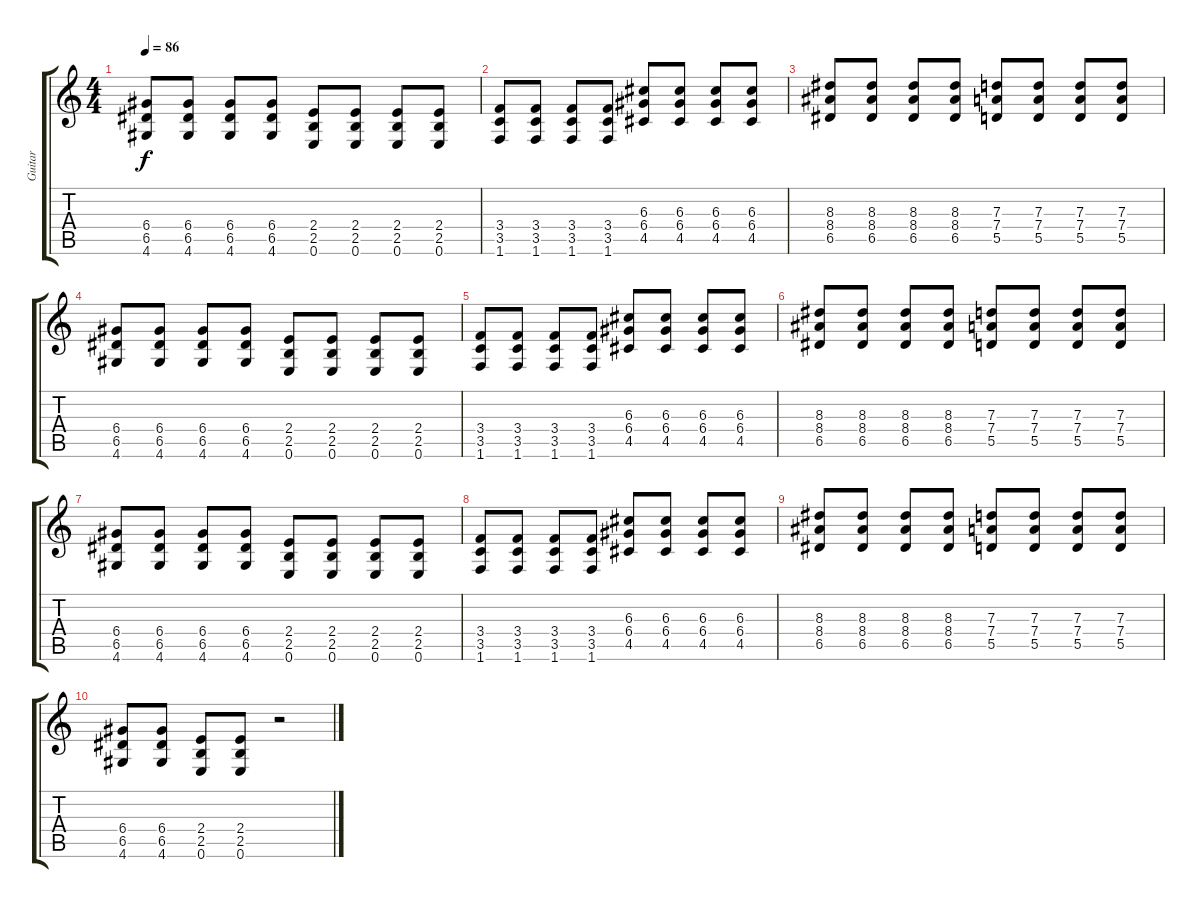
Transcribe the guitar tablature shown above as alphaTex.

\track ("Guitar" "Guitar") {instrument distortionguitar}
\staff {score tabs}
\tuning (E4 B3 G3 D3 A2 E2) {hide}
\ts (4 4)
\tempo 86
\clef g2
\ks c
(6.4 6.5 4.6).8{dy f} (6.4 6.5 4.6).8 (6.4 6.5 4.6).8 (6.4 6.5 4.6).8 (2.4 2.5 0.6).8 (2.4 2.5 0.6).8 (2.4 2.5 0.6).8 (2.4 2.5 0.6).8 |
(3.4 3.5 1.6).8 (3.4 3.5 1.6).8 (3.4 3.5 1.6).8 (3.4 3.5 1.6).8 (6.3 6.4 4.5).8 (6.3 6.4 4.5).8 (6.3 6.4 4.5).8 (6.3 6.4 4.5).8 |
(8.3 8.4 6.5).8 (8.3 8.4 6.5).8 (8.3 8.4 6.5).8 (8.3 8.4 6.5).8 (7.3 7.4 5.5).8 (7.3 7.4 5.5).8 (7.3 7.4 5.5).8 (7.3 7.4 5.5).8 |
(6.4 6.5 4.6).8 (6.4 6.5 4.6).8 (6.4 6.5 4.6).8 (6.4 6.5 4.6).8 (2.4 2.5 0.6).8 (2.4 2.5 0.6).8 (2.4 2.5 0.6).8 (2.4 2.5 0.6).8 |
(3.4 3.5 1.6).8 (3.4 3.5 1.6).8 (3.4 3.5 1.6).8 (3.4 3.5 1.6).8 (6.3 6.4 4.5).8 (6.3 6.4 4.5).8 (6.3 6.4 4.5).8 (6.3 6.4 4.5).8 |
(8.3 8.4 6.5).8 (8.3 8.4 6.5).8 (8.3 8.4 6.5).8 (8.3 8.4 6.5).8 (7.3 7.4 5.5).8 (7.3 7.4 5.5).8 (7.3 7.4 5.5).8 (7.3 7.4 5.5).8 |
(6.4 6.5 4.6).8 (6.4 6.5 4.6).8 (6.4 6.5 4.6).8 (6.4 6.5 4.6).8 (2.4 2.5 0.6).8 (2.4 2.5 0.6).8 (2.4 2.5 0.6).8 (2.4 2.5 0.6).8 |
(3.4 3.5 1.6).8 (3.4 3.5 1.6).8 (3.4 3.5 1.6).8 (3.4 3.5 1.6).8 (6.3 6.4 4.5).8 (6.3 6.4 4.5).8 (6.3 6.4 4.5).8 (6.3 6.4 4.5).8 |
(8.3 8.4 6.5).8 (8.3 8.4 6.5).8 (8.3 8.4 6.5).8 (8.3 8.4 6.5).8 (7.3 7.4 5.5).8 (7.3 7.4 5.5).8 (7.3 7.4 5.5).8 (7.3 7.4 5.5).8 |
(6.4 6.5 4.6).8 (6.4 6.5 4.6).8 (2.4 2.5 0.6).8 (2.4 2.5 0.6).8 r.2
